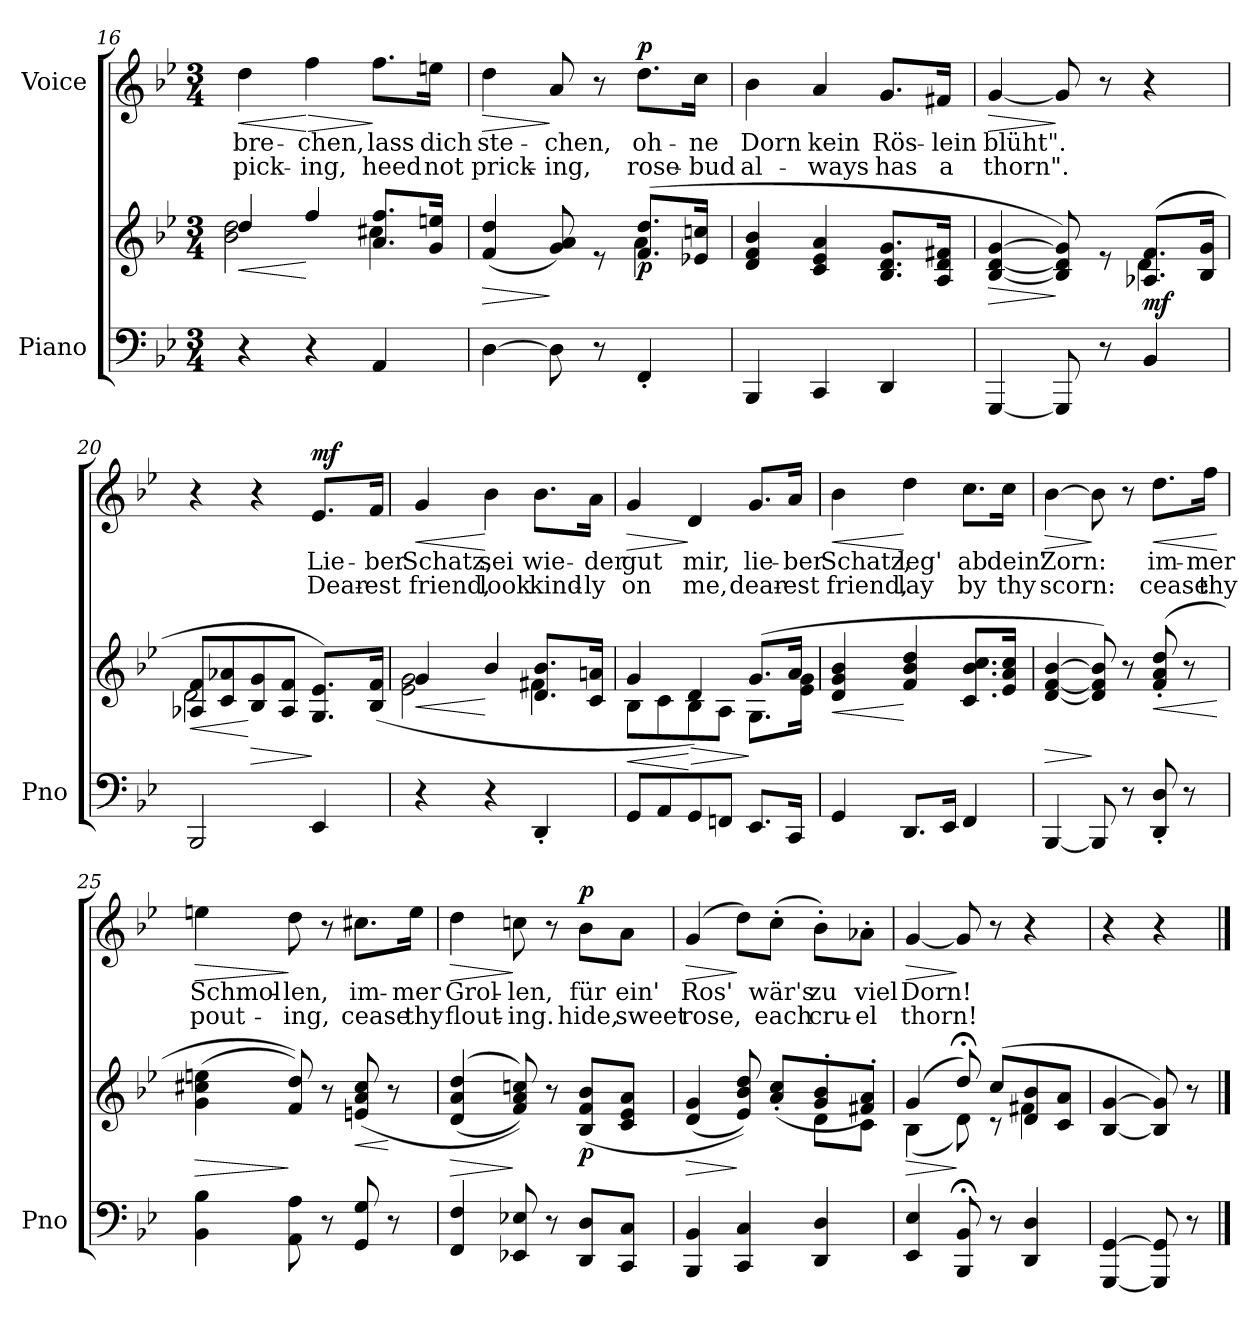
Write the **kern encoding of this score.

**kern	**kern	**dynam	**kern	**text	**text	**dynam
*part2	*part2	*part2	*part1	*part1	*part1	*part1
*staff3	*staff2	*staff2/3	*staff1	*staff1	*staff1	*staff1
*I"Piano	*	*	*I"Voice	*	*	*
*I'Pno	*	*	*	*	*	*
*clefF4	*clefG2	*	*clefG2	*	*	*
*k[b-e-]	*k[b-e-]	*	*k[b-e-]	*	*	*
*M3/4	*M3/4	*	*M3/4	*	*	*
=16	=16	=16	=16	=16	=16	=16
!	!	!LO:HP:b	!	!LO:LY:b	!LO:LY:b	!LO:HP:b
*	*^	*	*	*	*	*
4r	4dd/	2b-\ 2dd\	<	4dd\	bre-	pick-	<
!	!	!	!	!	!LO:LY:b	!LO:LY:b	!LO:HP:n=1:b
4r	4ff/	.	[	4ff\	-chen,	-ing,	[ >
!	!	!	!	!	!LO:LY:b	!LO:LY:b	!
4AA/	8.a/ 8.ff/L	4cc#X\	.	8.ff\L	lass	heed	]
!	!	!	!	!	!LO:LY:b	!LO:LY:b	!
.	16g/ 16een/Jk	.	.	16een\Jk	dich	not	.
!!LO:LB:g=z
=17	=17	=17	=17	=17	=17	=17	=17
!	!	!	!LO:HP:b	!	!LO:LY:b	!LO:LY:b	!LO:HP:b
[4D\	(>4f/ 4dd/	2ryy	>	4dd\	ste-	prick-	>
!	!	!	!	!	!LO:LY:b	!LO:LY:b	!
8D\]	8g/ 8a/)	.	]	8a/	-chen,	-ing,	]
8r	8re	.	.	8r	.	.	.
!	!	!	!LO:DY:b	!	!LO:LY:b	!LO:LY:b	!LO:DY:a
4FF'/	(>8.f/ 8.dd/L	4a\	p	8.dd\L	oh-	rose-	p
!	!	!	!	!	!LO:LY:b	!LO:LY:b	!
.	16e-X/ 16ccn/Jk	.	.	16cc\Jk	-ne	-bud	.
*	*v	*v	*	*	*	*	*
=18	=18	=18	=18	=18	=18	=18
!	!	!	!	!LO:LY:b	!LO:LY:b	!
4BBB-/	4d/ 4f/ 4b-/	.	4b-\	Dorn	al-	.
!	!	!	!	!LO:LY:b	!LO:LY:b	!
4CC/	4c/ 4e-/ 4a/	.	4a/	kein	-ways	.
!	!	!	!	!LO:LY:b	!LO:LY:b	!
4DD/	8.B-/ 8.d/ 8.g/L	.	8.g/L	Rös-	has	.
!	!	!	!	!LO:LY:b	!LO:LY:b	!
.	16A/ 16d/ 16f#X/Jk	.	16f#X/Jk	-lein	a	.
=19	=19	=19	=19	=19	=19	=19
!	!	!LO:HP:b	!	!LO:LY:b	!LO:LY:b	!LO:HP:b
*	*^	*	*	*	*	*
[4GGG/	[4B-/ [4d/ [4g/	2ryy	>	[4g/	blüht".	thorn".	>
8GGG/]	8B-/] 8d/] 8g/])	.	]	8g/]	.	.	]
8r	8re	.	.	8r	.	.	.
!	!	!	!LO:DY:b	!	!	!	!
4BB-/	(>8.A-X/ 8.f/L	4d\	mf	4r	.	.	.
.	16B-/ 16g/Jk	.	.	.	.	.	.
=20	=20	=20	=20	=20	=20	=20	=20
!	!	!	!LO:HP:b	!	!	!	!
2BBB-/	8A-X/ 8f/L	2d\	<	4r	.	.	.
.	8c/ 8a-X/	.	.	.	.	.	.
!	!	!	!LO:HP:n=1:b	!	!	!	!
.	8B-/ 8g/	.	[ >	4r	.	.	.
.	8A-/ 8f/J	.	.	.	.	.	.
!	!	!	!	!	!LO:LY:b	!LO:LY:b	!LO:DY:a
4EE-/	8.G/ 8.e-/L)	4ryy	]	8.e-/L	-Lie-	Dear-	mf
!	!	!	!	!	!LO:LY:b	!LO:LY:b	!
.	(>16B-/ 16f/Jk	.	.	16f/Jk	-ber	-est	.
!!LO:LB:g=z
=21	=21	=21	=21	=21	=21	=21	=21
!	!	!	!LO:HP:b	!	!LO:LY:b	!LO:LY:b	!LO:HP:b
4r	4g/	2e-\ 2g\	<	4g/	Schatz,	friend,	<
!	!	!	!	!	!LO:LY:b	!LO:LY:b	!
4r	4b-/	.	[	4b-\	sei	look	[
!	!	!	!	!	!LO:LY:b	!LO:LY:b	!
4DD'/	8.d/ 8.b-/L	4f#X\	.	8.b-\L	wie-	kind-	.
!	!	!	!	!	!LO:LY:b	!LO:LY:b	!
.	16c/ 16an/Jk	.	.	16a\Jk	-der	-ly	.
=22	=22	=22	=22	=22	=22	=22	=22
!	!	!	!LO:HP:b	!	!LO:LY:b	!LO:LY:b	!LO:HP:b
8GG/L	4g/	8B-\L	<	4g/	gut	on	>
8AA/	.	8c\	.	.	.	.	.
!	!	!	!LO:HP:n=1:b	!	!LO:LY:b	!LO:LY:b	!
8GG/	4d/)	8B-\	[ >	4d/	mir,	me,	]
8FFn/J	.	8A\J	.	.	.	.	.
!	!	!	!	!	!LO:LY:b	!LO:LY:b	!
8.EE-/L	(>8.g/L	8.G\L	]	8.g/L	lie-	dear-	.
!	!	!	!	!	!LO:LY:b	!LO:LY:b	!
16CC/Jk	16a/Jk	16e-\ 16g\Jk	.	16a/Jk	-ber	-est	.
=23	=23	=23	=23	=23	=23	=23	=23
!	!	!	!LO:HP:b	!	!LO:LY:b	!LO:LY:b	!LO:HP:b
*	*v	*v	*	*	*	*	*
4GG/	4d/ 4g/ 4b-/	<	4b-\	Schatz,	friend,	<
!	!	!	!	!LO:LY:b	!LO:LY:b	!
8.DD/L	4f/ 4b-/ 4dd/	[	4dd\	leg'	lay	[
16EE-/Jk	.	.	.	.	.	.
!	!	!	!	!LO:LY:b	!LO:LY:b	!
4FF/	8.c/ 8.b-/ 8.cc/L	.	8.cc\L	ab	by	.
!	!	!	!	!LO:LY:b	!LO:LY:b	!
.	16e-/ 16a/ 16cc/Jk	.	16cc\Jk	dein'	thy	.
=24	=24	=24	=24	=24	=24	=24
!	!	!LO:HP:b	!	!LO:LY:b	!LO:LY:b	!LO:HP:b
[4BBB-/	[4d/ [4f/ [4b-/	>	[4b-\	Zorn:	scorn:	>
8BBB-/]	8d/] 8f/] 8b-/])	]	8b-\]	.	.	]
8r	8r	.	8r	.	.	.
!	!	!LO:HP:b	!	!	!	!
!	!	!LO:HP:n=1:b	!	!LO:LY:b	!LO:LY:b	!LO:HP:b
8DD/' 8D/'	(>8f/' 8a/' 8dd/'	< <	8.dd\L	im-	cease	<
8r	8r	.	.	.	.	.
!	!	!	!	!LO:LY:b	!LO:LY:b	!
.	.	.	16ff\Jk	-mer	thy	.
.	.	[ [	.	.	.	[
!!LO:PB:g=z
=25	=25	=25	=25	=25	=25	=25
!	!	!LO:HP:b	!	!LO:LY:b	!LO:LY:b	!LO:HP:b
4BB-\ 4B-\	(>4g\ 4cc#X\ 4een\	>	4een\	Schmol-	pout-	>
!	!	!	!	!LO:LY:b	!LO:LY:b	!
8AA\ 8A\	8f/ 8dd/))	]	8dd\	-len,	-ing,	]
8r	8r	.	8r	.	.	.
!	!	!LO:HP:b	!	!LO:LY:b	!LO:LY:b	!
8GG/ 8G/	(>8en/ 8a/ 8cc#/	<	8.cc#X\L	im-	cease	.
8r	8r	[	.	.	.	.
!	!	!	!	!LO:LY:b	!LO:LY:b	!
.	.	.	16ee\Jk	-mer	thy	.
=26	=26	=26	=26	=26	=26	=26
!	!	!LO:HP:b	!	!LO:LY:b	!LO:LY:b	!LO:HP:b
4FF/ 4F/	(<(<4d/ 4a/ 4dd/	>	4dd\	Grol-	flout-	>
!	!	!	!	!LO:LY:b	!LO:LY:b	!
8EE-X/ 8E-X/	8f/ 8a/ 8ccn/)))	]	8ccn\	-len,	-ing.	]
8r	8r	.	8r	.	.	.
!	!	!LO:DY:b	!	!LO:LY:b	!LO:LY:b	!LO:DY:a
8DD/ 8D/L	(>8B-/ 8f/ 8b-/L	p	8b-\L	für	hide,	p
!	!	!	!	!LO:LY:b	!LO:LY:b	!
8CC/ 8C/J	8c/ 8e-/ 8a/J	.	8a\J	ein'	sweet	.
=27	=27	=27	=27	=27	=27	=27
!	!	!LO:HP:b	!	!LO:LY:b	!LO:LY:b	!LO:HP:b
*	*^	*	*	*	*	*
4BBB-/ 4BB-/	(>4d/ 4g/	2ryy	>	(>4g/	Ros'	rose,	>
4CC/ 4C/	8e-/ 8b-/ 8dd/))	.	]	8dd\L)	.	.	]
!	!	!	!	!	!LO:LY:b	!LO:LY:b	!
.	(>8a/' 8cc/'L	.	.	(>8cc'\J	wär's	each	.
!	!	!	!	!	!LO:LY:b	!LO:LY:b	!
4DD/ 4D/	8g/' 8b-/'	8d\L	.	8b-'\L)	zu	cru-	.
!	!	!	!	!	!LO:LY:b	!LO:LY:b	!
.	8f#X/' 8a/'J)	8c\J	.	8a-X'\J	viel	-el	.
=28	=28	=28	=28	=28	=28	=28	=28
!	!	!	!LO:HP:b	!	!LO:LY:b	!LO:LY:b	!LO:HP:b
4EE-/ 4E-/	(>4g/	(<4B-\	>	[4g/	Dorn!	thorn!	>
8BBB-/; 8BB-/;	8dd;</)	8d\)	]	8g/]	.	.	]
8r	(>8cc/L	8r	.	8r	.	.	.
4DD/ 4D/	8d/ 8b-/	4f#X\	.	4r	.	.	.
.	8c/ 8a/J	.	.	.	.	.	.
*	*v	*v	*	*	*	*	*
=29	=29	=29	=29	=29	=29	=29
[4GGG/ [4GG/	[4B-/ [4g/	.	4r	.	.	.
8GGG/] 8GG/]	8B-/] 8g/])	.	4r	.	.	.
8r	8r	.	.	.	.	.
==	==	==	==	==	==	==
*-	*-	*-	*-	*-	*-	*-
